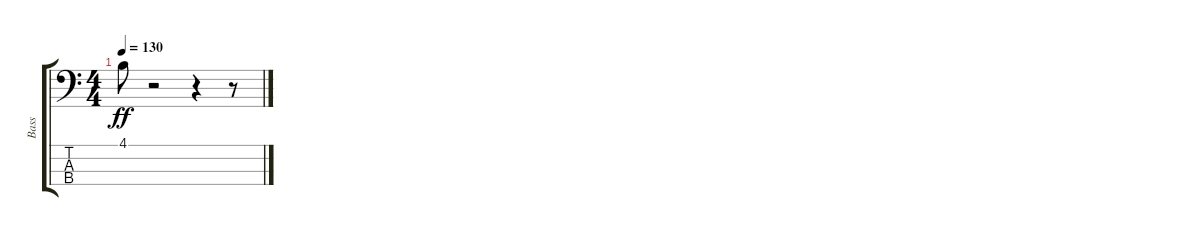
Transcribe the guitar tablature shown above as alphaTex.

\track ("Bass" "Bass") {instrument electricbassfinger}
\staff {score tabs}
\tuning (G2 D2 A1 E1) {hide}
\ts (4 4)
\tempo 130
\clef f4
\ks c
4.1.8{dy ff} r.2 r.4 r.8
